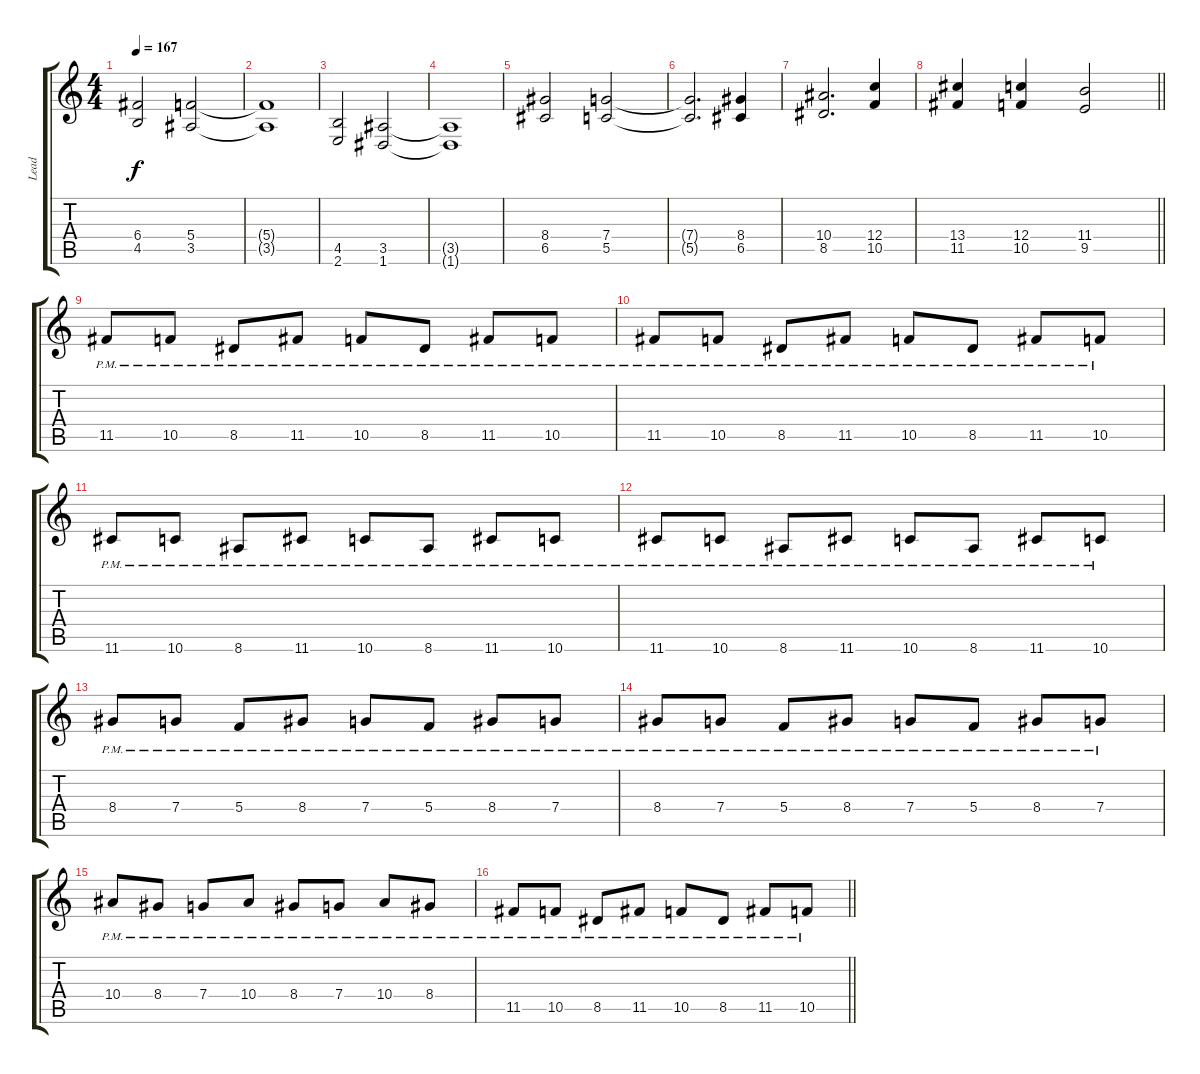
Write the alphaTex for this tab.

\track ("Lead" "Lead") {instrument distortionguitar}
\staff {score tabs}
\tuning (D4 A3 F3 C3 G2 D2) {hide}
\ts (4 4)
\tempo 167
\clef g2
\ks c
(6.4 4.5).2{dy f} (5.4 3.5).2 |
(5.4{t} 3.5{t}).1 |
(4.5 2.6).2 (3.5 1.6).2 |
(3.5{t} 1.6{t}).1 |
(8.4 6.5).2 (7.4 5.5).2 |
(7.4{t} 5.5{t}).2{d} (8.4 6.5).4 |
(10.4 8.5).2{d} (12.4 10.5).4 |
\barLineRight lightlight
(13.4 11.5).4 (12.4 10.5).4 (11.4 9.5).2 |
11.5{pm}.8 10.5{pm}.8 8.5{pm}.8 11.5{pm}.8 10.5{pm}.8 8.5{pm}.8 11.5{pm}.8 10.5{pm}.8 |
11.5{pm}.8 10.5{pm}.8 8.5{pm}.8 11.5{pm}.8 10.5{pm}.8 8.5{pm}.8 11.5{pm}.8 10.5{pm}.8 |
11.6{pm}.8 10.6{pm}.8 8.6{pm}.8 11.6{pm}.8 10.6{pm}.8 8.6{pm}.8 11.6{pm}.8 10.6{pm}.8 |
11.6{pm}.8 10.6{pm}.8 8.6{pm}.8 11.6{pm}.8 10.6{pm}.8 8.6{pm}.8 11.6{pm}.8 10.6{pm}.8 |
8.4{pm}.8 7.4{pm}.8 5.4{pm}.8 8.4{pm}.8 7.4{pm}.8 5.4{pm}.8 8.4{pm}.8 7.4{pm}.8 |
8.4{pm}.8 7.4{pm}.8 5.4{pm}.8 8.4{pm}.8 7.4{pm}.8 5.4{pm}.8 8.4{pm}.8 7.4{pm}.8 |
10.4{pm}.8 8.4{pm}.8 7.4{pm}.8 10.4{pm}.8 8.4{pm}.8 7.4{pm}.8 10.4{pm}.8 8.4{pm}.8 |
\barLineRight lightlight
11.5{pm}.8 10.5{pm}.8 8.5{pm}.8 11.5{pm}.8 10.5{pm}.8 8.5{pm}.8 11.5{pm}.8 10.5{pm}.8
